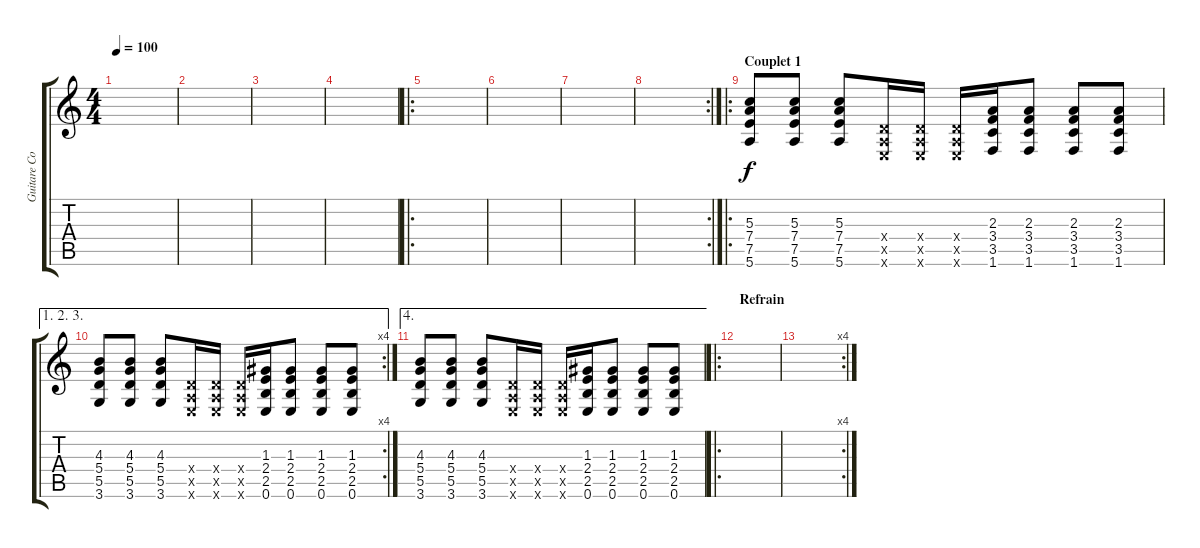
\track ("Guitare Couplet" "Guitare Co") {instrument overdrivenguitar}
\staff {score tabs}
\tuning (E4 B3 G3 D3 A2 E2) {hide}
\ts (4 4)
\tempo 100
\clef g2
\ks c
|
|
|
|
\ro
|
|
|
\rc 2
|
\ro
\section ("" "Couplet 1")
(5.3 7.4 7.5 5.6).8 (5.3 7.4 7.5 5.6).8 (5.3 7.4 7.5 5.6).8 (0.4{x} 0.5{x} 0.6{x}).16 (0.4{x} 0.5{x} 0.6{x}).16 (0.4{x} 0.5{x} 0.6{x}).16 (2.3 3.4 3.5 1.6).16 (2.3 3.4 3.5 1.6).8 (2.3 3.4 3.5 1.6).8 (2.3 3.4 3.5 1.6).8 |
\ae (1 2 3)
\rc 4
(4.3 5.4 5.5 3.6).8 (4.3 5.4 5.5 3.6).8 (4.3 5.4 5.5 3.6).8 (0.4{x} 0.5{x} 0.6{x}).16 (0.4{x} 0.5{x} 0.6{x}).16 (0.4{x} 0.5{x} 0.6{x}).16 (1.3 2.4 2.5 0.6).16 (1.3 2.4 2.5 0.6).8 (1.3 2.4 2.5 0.6).8 (1.3 2.4 2.5 0.6).8 |
\ae 4
(4.3 5.4 5.5 3.6).8 (4.3 5.4 5.5 3.6).8 (4.3 5.4 5.5 3.6).8 (0.4{x} 0.5{x} 0.6{x}).16 (0.4{x} 0.5{x} 0.6{x}).16 (0.4{x} 0.5{x} 0.6{x}).16 (1.3 2.4 2.5 0.6).16 (1.3 2.4 2.5 0.6).8 (1.3 2.4 2.5 0.6).8 (1.3 2.4 2.5 0.6).8 |
\ro
\section ("" "Refrain")
|
\rc 4
